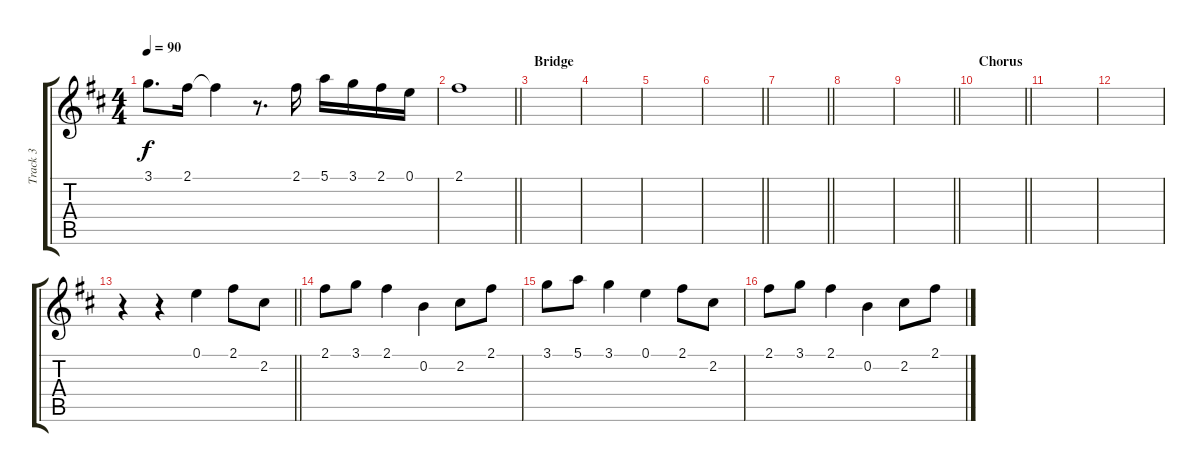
\track ("Track 3" "Track 3") {mute instrument acousticguitarsteel}
\staff {score tabs}
\tuning (E4 B3 G3 D3 A2 E2) {hide}
\ts (4 4)
\tempo 90
\clef g2
\ks d
3.1.8{d dy f} 2.1.16 2.1{t}.4 r.8{d} 2.1.16 5.1.16 3.1.16 2.1.16 0.1.16 |
\barLineRight lightlight
2.1.1 |
\section ("" "Bridge")
|
|
|
\barLineRight lightlight
|
\barLineRight lightlight
|
|
\barLineRight lightlight
|
\section ("" "Chorus")
\barLineRight lightlight
|
|
|
\barLineRight lightlight
r.4 r.4 0.1.4 2.1.8 2.2.8 |
2.1.8 3.1.8 2.1.4 0.2.4 2.2.8 2.1.8 |
3.1.8 5.1.8 3.1.4 0.1.4 2.1.8 2.2.8 |
2.1.8 3.1.8 2.1.4 0.2.4 2.2.8 2.1.8
